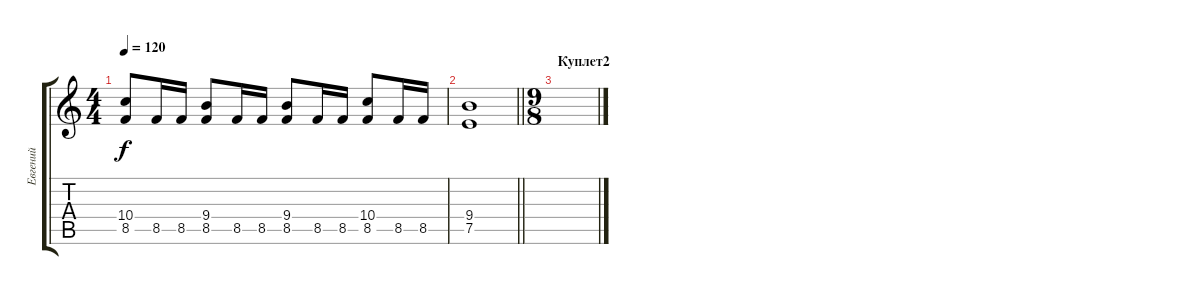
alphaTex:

\track ("Евгений" "Евгений") {instrument distortionguitar}
\staff {score tabs}
\tuning (E4 B3 G3 D3 A2 E2) {hide}
\ts (4 4)
\tempo 120
\clef g2
\ks c
(10.4 8.5).8{dy f} 8.5.16 8.5.16 (9.4 8.5).8 8.5.16 8.5.16 (9.4 8.5).8 8.5.16 8.5.16 (10.4 8.5).8 8.5.16 8.5.16 |
\barLineRight lightlight
(9.4 7.5).1 |
\ts (9 8)
\section ("" "Куплет2")
